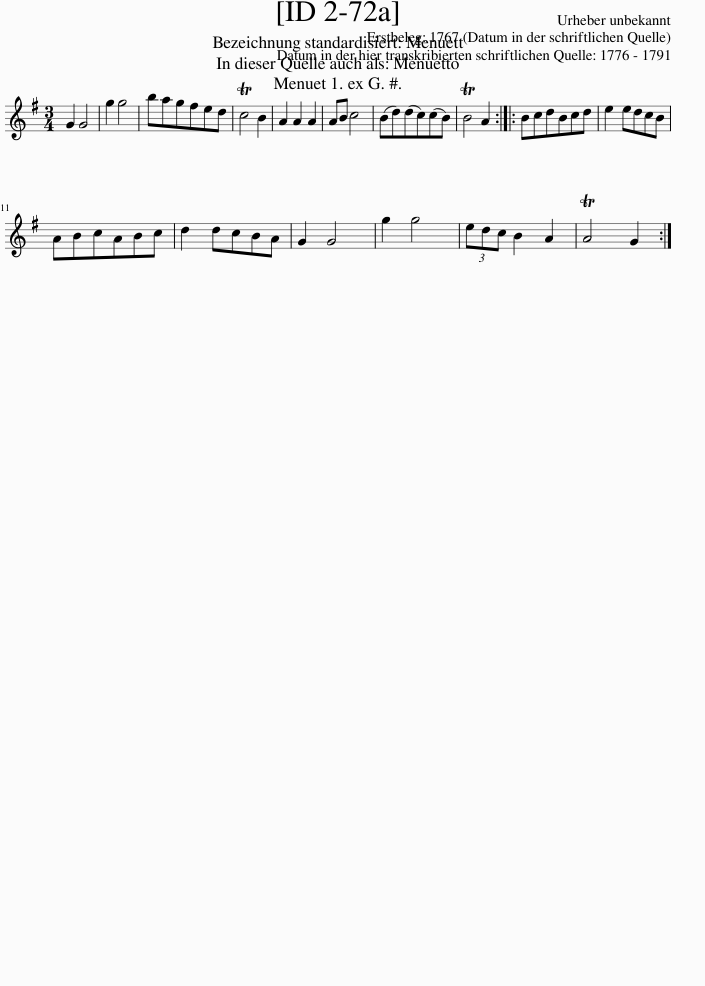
X:1
L:1/8
M:3/4
I:linebreak $
K:G
V:1 treble
V:1
 G2 G4 | g2 g4 | bagfed | Tc4 B2 | A2 A2 A2 | %5
 AB c4 | (Bd)(dc)(cB) | TB4 A2 :: BcdBcd | e2 edcB |$ %10
 ABcABc | d2 dcBA | G2 G4 | g2 g4 | (3edc B2 A2 | %15
 TA4 G2 :| %16
